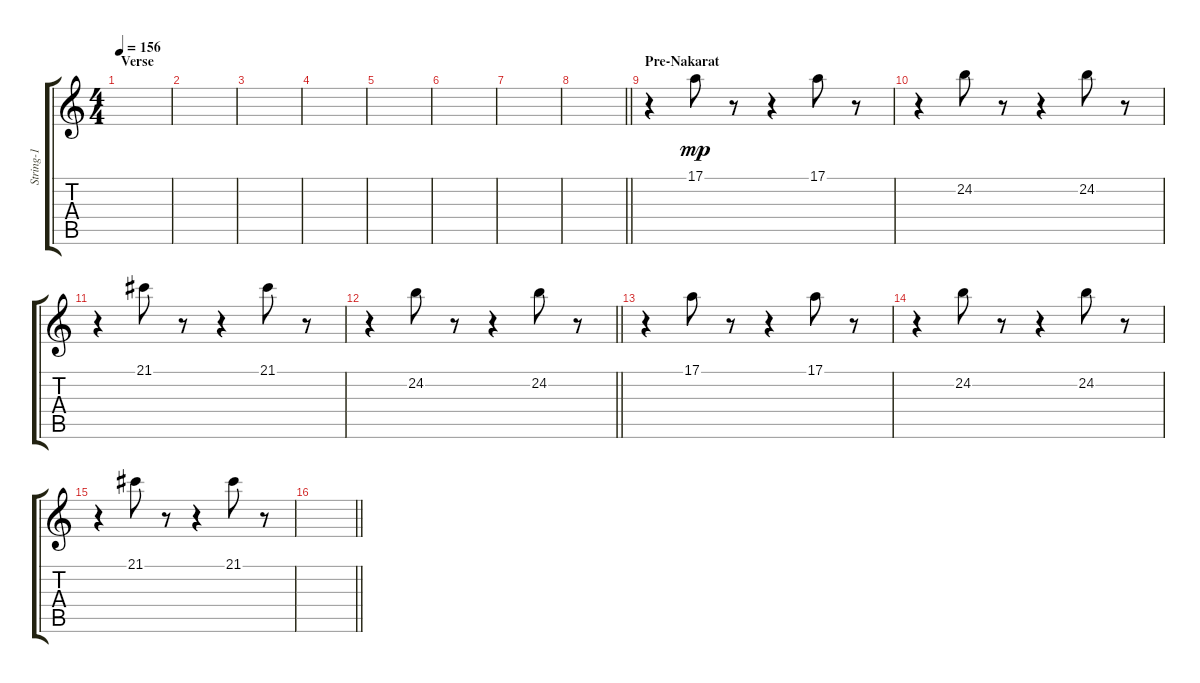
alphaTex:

\track ("String-1" "String-1") {instrument tremolostrings}
\staff {score tabs}
\tuning (E4 B3 G3 D3 A2 E2) {hide}
\ts (4 4)
\section ("" "Verse")
\tempo 156
\clef g2
\ks c
|
|
|
|
|
|
|
\barLineRight lightlight
|
\section ("" "Pre-Nakarat")
r.4 17.1.8{dy mp} r.8 r.4 17.1.8 r.8 |
r.4 24.2.8 r.8 r.4 24.2.8 r.8 |
r.4 21.1.8 r.8 r.4 21.1.8 r.8 |
\barLineRight lightlight
r.4 24.2.8 r.8 r.4 24.2.8 r.8 |
r.4 17.1.8 r.8 r.4 17.1.8 r.8 |
r.4 24.2.8 r.8 r.4 24.2.8 r.8 |
r.4 21.1.8 r.8 r.4 21.1.8 r.8 |
\barLineRight lightlight
